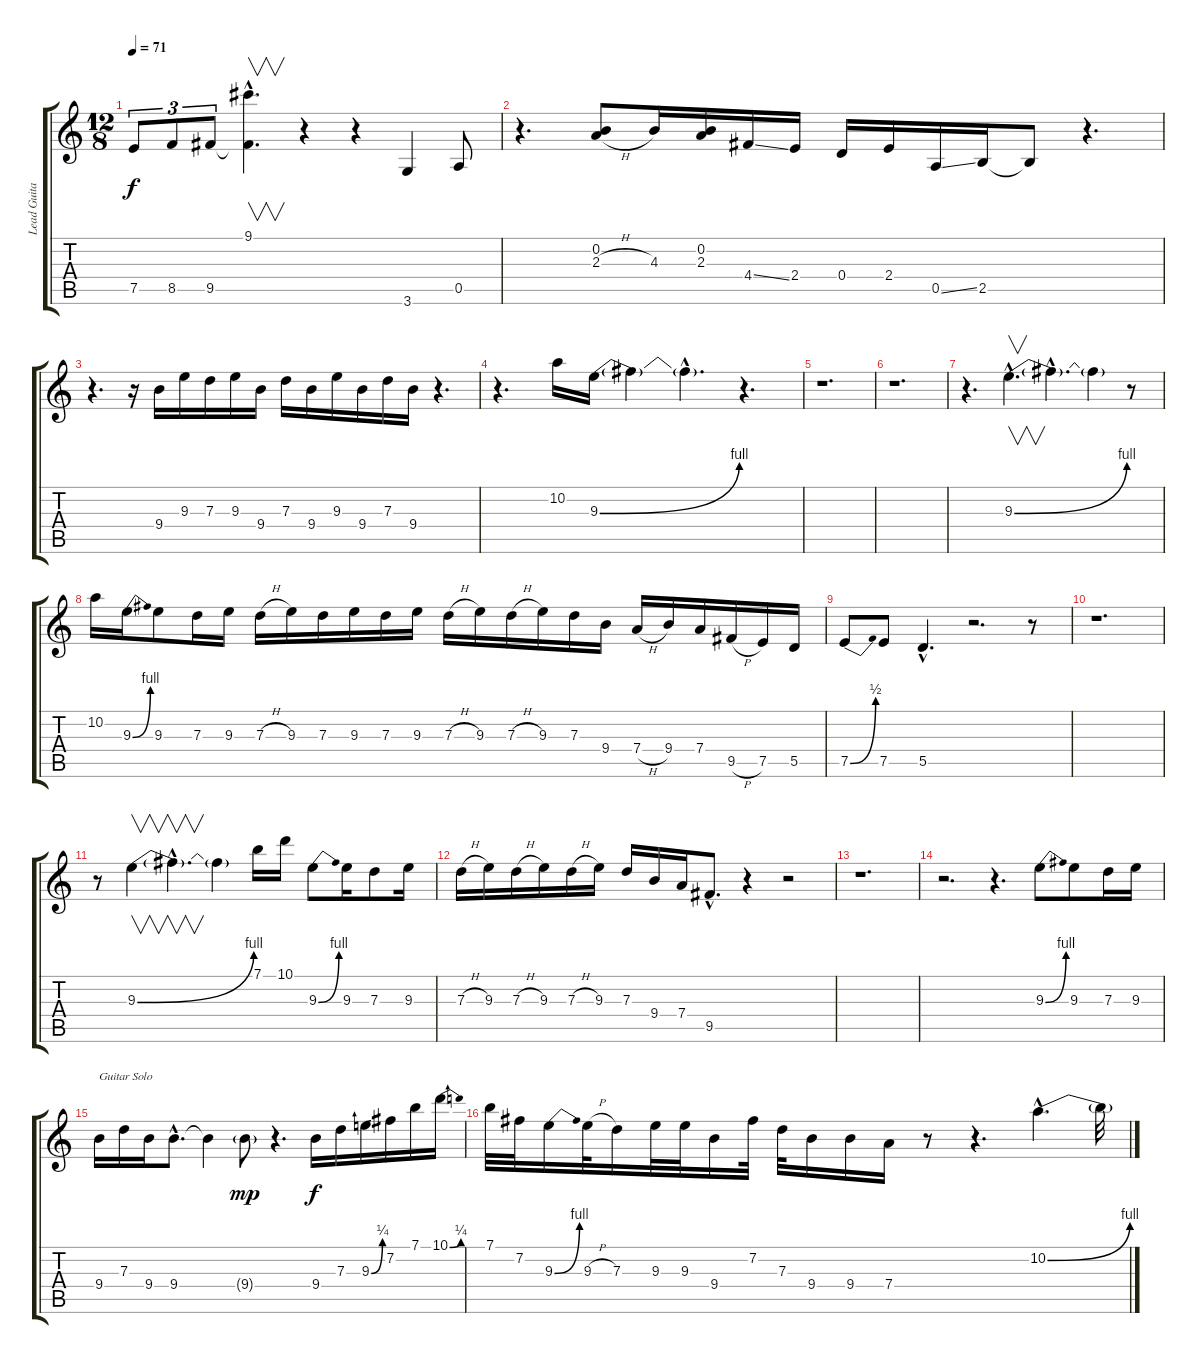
\track ("Lead Guitar" "Lead Guita") {instrument overdrivenguitar}
\staff {score tabs}
\tuning (E4 B3 G3 D3 A2 E2) {hide}
\ts (12 8)
\tempo 71
\clef g2
\ks c
7.5.8{tu (3 2) dy f instrument overdrivenguitar} 8.5.8{tu (3 2)} 9.5.8{tu (3 2)} (9.1{hac} 9.5{hac t}).4{v d} r.4 r.4 3.6.4 0.5.8 |
r.4{d} (0.2 2.3{h}).8 4.3.16 (0.2 2.3).16 4.4{ss}.16 2.4.16 0.4.16 2.4.16 0.5{ss}.16 2.5.16 2.5{t}.8 r.4{d} |
r.4{d} r.16 9.4.16 9.3.16 7.3.16 9.3.16 9.4.16 7.3.16 9.4.16 9.3.16 9.4.16 7.3.16 9.4.16 r.4{d} |
r.4{d} 10.2.16 9.3{be (bend 0 0 60 4)}.16 9.3{t}.4 9.3{hac t}.4{d} r.4{d} |
r.1{d} |
r.1{d} |
r.4{d} 9.3{be (bend 0 0 60 4) hac}.4{v d} 9.3{hac t}.4{d} 9.3{t}.4 r.8 |
10.2.16 9.3{be (bend 0 0 60 4)}.16 9.3.8 7.3.16 9.3.16 7.3{h}.16 9.3.16 7.3.16 9.3.16 7.3.16 9.3.16 7.3{h}.16 9.3.16 7.3{h}.16 9.3.16 7.3.16 9.4.16 7.4{h}.16 9.4.16 7.4.16 9.5{h}.16 7.5.16 5.5.16 |
7.5{be (bend 0 0 60 2)}.8 7.5.8 5.5{hac}.4{d} r.2{d} r.8 |
r.1{d} |
r.8 9.3{be (bend 0 0 60 4)}.4{v} 9.3{hac t}.4{v d} 9.3{t}.4 7.1.16 10.1.16 9.3{be (bend 0 0 60 4)}.8 9.3.16 7.3.8 9.3.16 |
7.3{h}.16 9.3.16 7.3{h}.16 9.3.16 7.3{h}.16 9.3.16 7.3.16 9.4.16 7.4.16 9.5{hac}.8{d} r.4 r.2 |
r.1{d} |
r.2{d} r.4{d} 9.3{be (bend 0 0 60 4)}.8 9.3.8 7.3.16 9.3.16 |
9.4.16{txt "Guitar Solo"} 7.3.16 9.4.16 9.4{hac}.8{d} 9.4{t}.4 9.4{g}.8{dy mp} r.4{d} 9.4.16{dy f} 7.3.16 9.3{be (bend 0 0 60 1)}.16 7.2.16 7.1.16 10.1{be (bend 0 0 60 1)}.16 |
7.1.32 7.2.32 9.3{be (bend 0 0 60 4)}.16 9.3{h}.32 7.3.16 9.3.32 9.3.32 9.4.16 7.2.32 7.3.32 9.4.16 9.4.16 7.4.16 r.8 r.4{d} 10.2{be (bend 0 0 60 4) hac}.4{d} 10.2{t}.32
